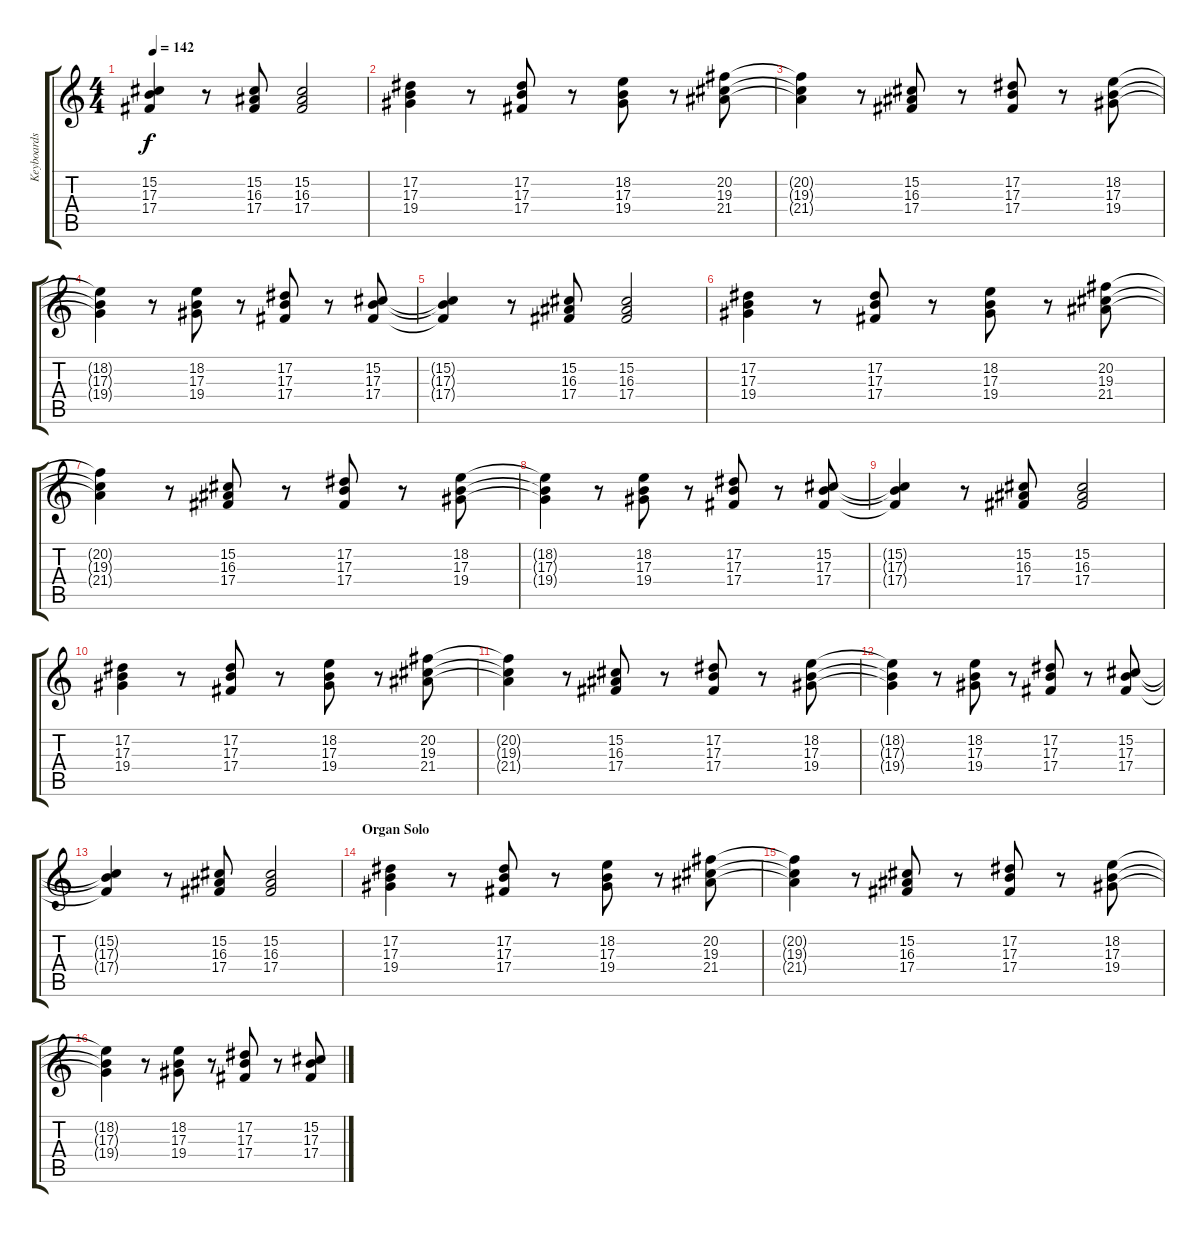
\track ("Keyboards" "Keyboards") {instrument lead1square}
\staff {score tabs}
\tuning (Eb4 Bb3 Gb3 Db3 Ab2 Eb2) {hide}
\ts (4 4)
\tempo 142
\clef g2
\ks c
(15.2{t} 17.3{t} 17.4{t}).4{dy f} r.8 (15.2 16.3 17.4).8 (15.2 16.3 17.4).2 |
(17.2 17.3 19.4).4 r.8 (17.2 17.3 17.4).8 r.8 (18.2 17.3 19.4).8 r.8 (20.2 19.3 21.4).8 |
(20.2{t} 19.3{t} 21.4{t}).4 r.8 (15.2 16.3 17.4).8 r.8 (17.2 17.3 17.4).8 r.8 (18.2 17.3 19.4).8 |
(18.2{t} 17.3{t} 19.4{t}).4 r.8 (18.2 17.3 19.4).8 r.8 (17.2 17.3 17.4).8 r.8 (15.2 17.3 17.4).8 |
(15.2{t} 17.3{t} 17.4{t}).4 r.8 (15.2 16.3 17.4).8 (15.2 16.3 17.4).2 |
(17.2 17.3 19.4).4 r.8 (17.2 17.3 17.4).8 r.8 (18.2 17.3 19.4).8 r.8 (20.2 19.3 21.4).8 |
(20.2{t} 19.3{t} 21.4{t}).4 r.8 (15.2 16.3 17.4).8 r.8 (17.2 17.3 17.4).8 r.8 (18.2 17.3 19.4).8 |
(18.2{t} 17.3{t} 19.4{t}).4 r.8 (18.2 17.3 19.4).8 r.8 (17.2 17.3 17.4).8 r.8 (15.2 17.3 17.4).8 |
(15.2{t} 17.3{t} 17.4{t}).4 r.8 (15.2 16.3 17.4).8 (15.2 16.3 17.4).2 |
(17.2 17.3 19.4).4 r.8 (17.2 17.3 17.4).8 r.8 (18.2 17.3 19.4).8 r.8 (20.2 19.3 21.4).8 |
(20.2{t} 19.3{t} 21.4{t}).4 r.8 (15.2 16.3 17.4).8 r.8 (17.2 17.3 17.4).8 r.8 (18.2 17.3 19.4).8 |
(18.2{t} 17.3{t} 19.4{t}).4 r.8 (18.2 17.3 19.4).8 r.8 (17.2 17.3 17.4).8 r.8 (15.2 17.3 17.4).8 |
(15.2{t} 17.3{t} 17.4{t}).4 r.8 (15.2 16.3 17.4).8 (15.2 16.3 17.4).2 |
\section ("" "Organ Solo")
(17.2 17.3 19.4).4 r.8 (17.2 17.3 17.4).8 r.8 (18.2 17.3 19.4).8 r.8 (20.2 19.3 21.4).8 |
(20.2{t} 19.3{t} 21.4{t}).4 r.8 (15.2 16.3 17.4).8 r.8 (17.2 17.3 17.4).8 r.8 (18.2 17.3 19.4).8 |
(18.2{t} 17.3{t} 19.4{t}).4 r.8 (18.2 17.3 19.4).8 r.8 (17.2 17.3 17.4).8 r.8 (15.2 17.3 17.4).8
